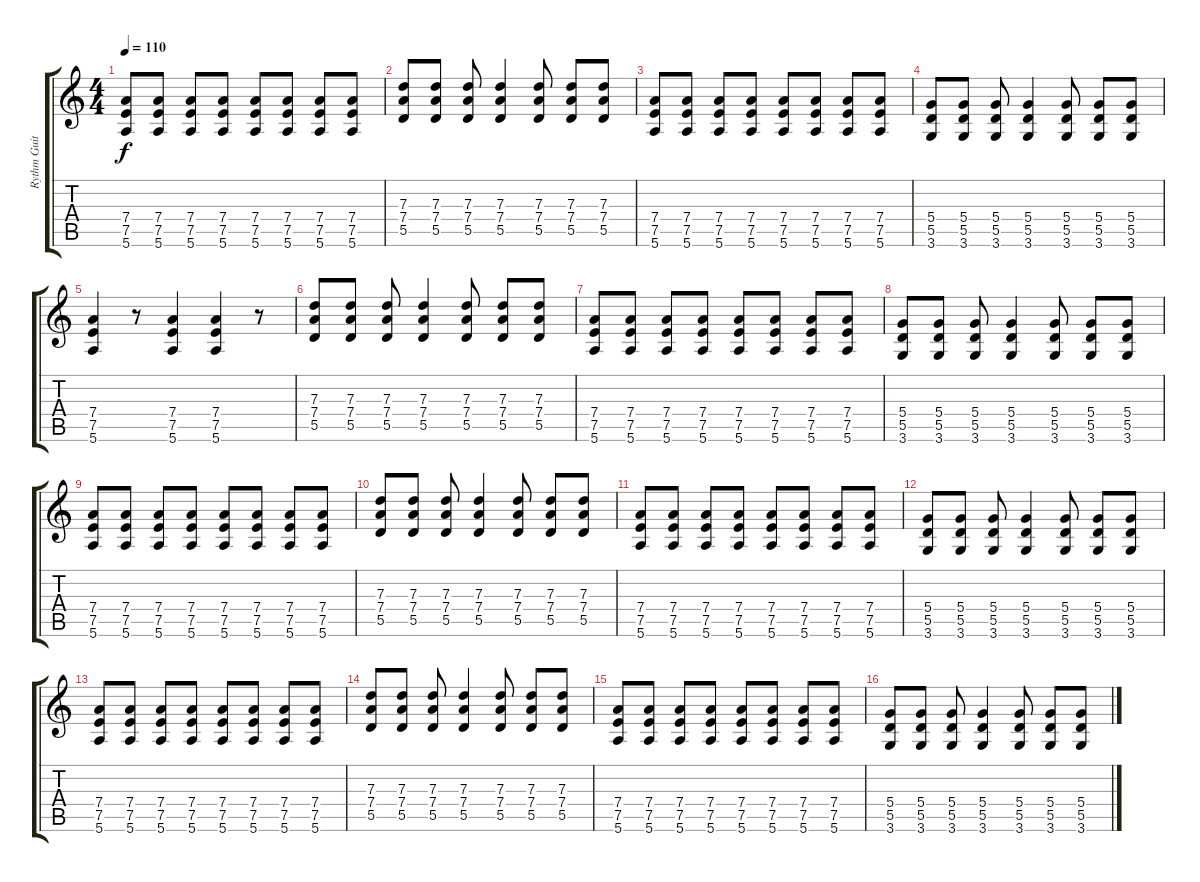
\track ("Rythm Guitar" "Rythm Guit") {instrument distortionguitar}
\staff {score tabs}
\tuning (E4 B3 G3 D3 A2 E2) {hide}
\ts (4 4)
\tempo 110
\clef g2
\ks c
(7.4 7.5 5.6).8{dy f} (7.4 7.5 5.6).8 (7.4 7.5 5.6).8 (7.4 7.5 5.6).8 (7.4 7.5 5.6).8 (7.4 7.5 5.6).8 (7.4 7.5 5.6).8 (7.4 7.5 5.6).8 |
(7.3 7.4 5.5).8 (7.3 7.4 5.5).8 (7.3 7.4 5.5).8 (7.3 7.4 5.5).4 (7.3 7.4 5.5).8 (7.3 7.4 5.5).8 (7.3 7.4 5.5).8 |
(7.4 7.5 5.6).8 (7.4 7.5 5.6).8 (7.4 7.5 5.6).8 (7.4 7.5 5.6).8 (7.4 7.5 5.6).8 (7.4 7.5 5.6).8 (7.4 7.5 5.6).8 (7.4 7.5 5.6).8 |
(5.4 5.5 3.6).8 (5.4 5.5 3.6).8 (5.4 5.5 3.6).8 (5.4 5.5 3.6).4 (5.4 5.5 3.6).8 (5.4 5.5 3.6).8 (5.4 5.5 3.6).8 |
(7.4 7.5 5.6).4 r.8 (7.4 7.5 5.6).4 (7.4 7.5 5.6).4 r.8 |
(7.3 7.4 5.5).8 (7.3 7.4 5.5).8 (7.3 7.4 5.5).8 (7.3 7.4 5.5).4 (7.3 7.4 5.5).8 (7.3 7.4 5.5).8 (7.3 7.4 5.5).8 |
(7.4 7.5 5.6).8 (7.4 7.5 5.6).8 (7.4 7.5 5.6).8 (7.4 7.5 5.6).8 (7.4 7.5 5.6).8 (7.4 7.5 5.6).8 (7.4 7.5 5.6).8 (7.4 7.5 5.6).8 |
(5.4 5.5 3.6).8 (5.4 5.5 3.6).8 (5.4 5.5 3.6).8 (5.4 5.5 3.6).4 (5.4 5.5 3.6).8 (5.4 5.5 3.6).8 (5.4 5.5 3.6).8 |
(7.4 7.5 5.6).8 (7.4 7.5 5.6).8 (7.4 7.5 5.6).8 (7.4 7.5 5.6).8 (7.4 7.5 5.6).8 (7.4 7.5 5.6).8 (7.4 7.5 5.6).8 (7.4 7.5 5.6).8 |
(7.3 7.4 5.5).8 (7.3 7.4 5.5).8 (7.3 7.4 5.5).8 (7.3 7.4 5.5).4 (7.3 7.4 5.5).8 (7.3 7.4 5.5).8 (7.3 7.4 5.5).8 |
(7.4 7.5 5.6).8 (7.4 7.5 5.6).8 (7.4 7.5 5.6).8 (7.4 7.5 5.6).8 (7.4 7.5 5.6).8 (7.4 7.5 5.6).8 (7.4 7.5 5.6).8 (7.4 7.5 5.6).8 |
(5.4 5.5 3.6).8 (5.4 5.5 3.6).8 (5.4 5.5 3.6).8 (5.4 5.5 3.6).4 (5.4 5.5 3.6).8 (5.4 5.5 3.6).8 (5.4 5.5 3.6).8 |
(7.4 7.5 5.6).8 (7.4 7.5 5.6).8 (7.4 7.5 5.6).8 (7.4 7.5 5.6).8 (7.4 7.5 5.6).8 (7.4 7.5 5.6).8 (7.4 7.5 5.6).8 (7.4 7.5 5.6).8 |
(7.3 7.4 5.5).8 (7.3 7.4 5.5).8 (7.3 7.4 5.5).8 (7.3 7.4 5.5).4 (7.3 7.4 5.5).8 (7.3 7.4 5.5).8 (7.3 7.4 5.5).8 |
(7.4 7.5 5.6).8 (7.4 7.5 5.6).8 (7.4 7.5 5.6).8 (7.4 7.5 5.6).8 (7.4 7.5 5.6).8 (7.4 7.5 5.6).8 (7.4 7.5 5.6).8 (7.4 7.5 5.6).8 |
(5.4 5.5 3.6).8 (5.4 5.5 3.6).8 (5.4 5.5 3.6).8 (5.4 5.5 3.6).4 (5.4 5.5 3.6).8 (5.4 5.5 3.6).8 (5.4 5.5 3.6).8
